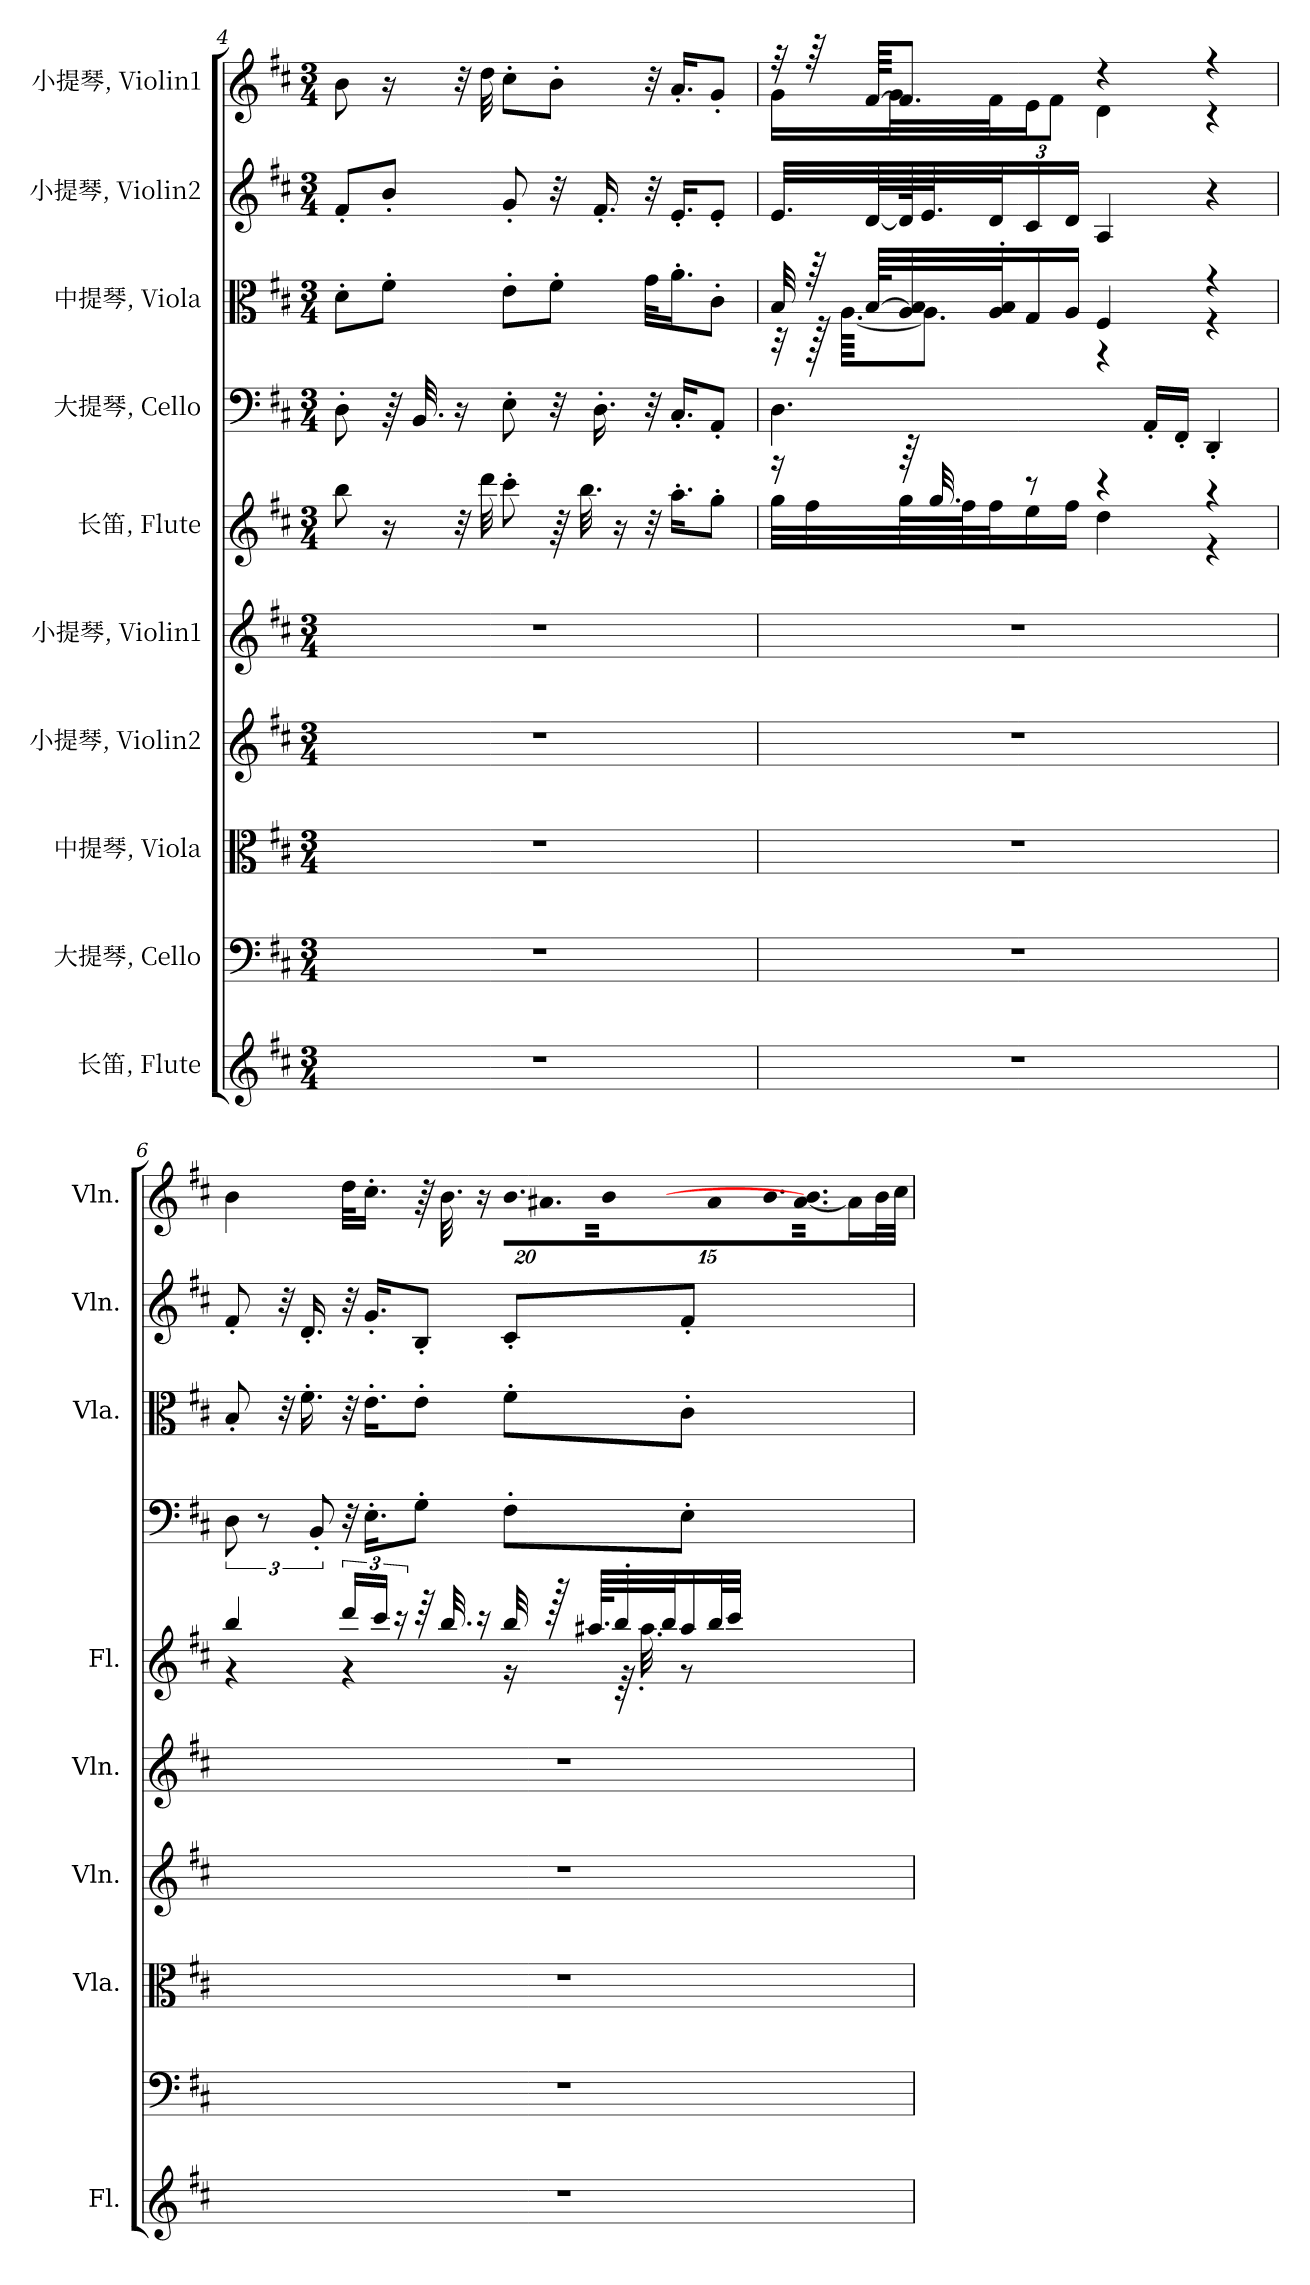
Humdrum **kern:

**kern	**kern	**kern	**kern	**kern	**kern	**kern	**kern	**kern	**kern
*part10	*part9	*part8	*part7	*part6	*part5	*part4	*part3	*part2	*part1
*staff10	*staff9	*staff8	*staff7	*staff6	*staff5	*staff4	*staff3	*staff2	*staff1
*I"长笛, Flute	*I"大提琴, Cello	*I"中提琴, Viola	*I"小提琴, Violin2	*I"小提琴, Violin1	*I"长笛, Flute	*I"大提琴, Cello	*I"中提琴, Viola	*I"小提琴, Violin2	*I"小提琴, Violin1
*I'Fl.	*	*I'Vla.	*I'Vln.	*I'Vln.	*I'Fl.	*	*I'Vla.	*I'Vln.	*I'Vln.
!!LO:PB:g=z
*clefG2	*clefF4	*clefC3	*clefG2	*clefG2	*clefG2	*clefF4	*clefC3	*clefG2	*clefG2
*k[f#c#]	*k[f#c#]	*k[f#c#]	*k[f#c#]	*k[f#c#]	*k[f#c#]	*k[f#c#]	*k[f#c#]	*k[f#c#]	*k[f#c#]
*M3/4	*M3/4	*M3/4	*M3/4	*M3/4	*M3/4	*M3/4	*M3/4	*M3/4	*M3/4
=4	=4	=4	=4	=4	=4	=4	=4	=4	=4
2.r	2.r	2.r	2.r	2.r	8bb\	8D'\	8d'\L	8f#'/L	8b\
.	.	.	.	.	16r	64r	8f#'\J	8b'/J	16r
.	.	.	.	.	.	32.BB/	.	.	.
.	.	.	.	.	32r	16r	.	.	32r
.	.	.	.	.	32ddd\	.	.	.	32dd\
.	.	.	.	.	8ccc#'\	8E'\	8e'\L	8g'/	8cc#'\L
.	.	.	.	.	64r	32r	8f#'\J	32r	8b'\J
.	.	.	.	.	32.bb\	.	.	.	.
.	.	.	.	.	.	16.D'\	.	16.f#'/	.
.	.	.	.	.	16r	.	.	.	.
.	.	.	.	.	32r	32r	32g\KLL	32r	32r
.	.	.	.	.	16.aa'\KL	16.C#'/KL	16.a'\J	16.e'/KL	16.a'/KL
.	.	.	.	.	8gg'\J	8AA'/J	8c#'\J	8e'/J	8g'/J
=5	=5	=5	=5	=5	=5	=5	=5	=5	=5
*	*	*	*	*	*^	*	*^	*	*^
2.r	2.r	2.r	2.r	2.r	16r	32gg\LLL	4.D\	32B/	32r	32.e/LLL	32r	16g\LL
.	.	.	.	.	.	32ff#\	.	64r	128r	.	64r	.
.	.	.	.	.	.	.	.	.	[64.A\KKKL	.	.	.
.	.	.	.	.	.	.	.	[64B/KLLL	.	[64d/L	[64f#/KKKL	.
.	.	.	.	.	64r	64gg\L	.	32A/ 32B/]	8.A\J]	128d/K]	8.f#/J]	32g\L
.	.	.	.	.	.	.	.	.	.	64.e/J	.	.
.	.	.	.	.	32.gg/	64ff#\J	.	.	.	.	.	.
.	.	.	.	.	.	32ff#\J	.	32A/' 32B/'J	.	32d/J	.	32f#\J
*	*	*	*	*	*	*	*	*	*	*	*	*Xbrackettup
.	.	.	.	.	8r	16ee\	.	16G/	.	16c#/	.	24e\J
.	.	.	.	.	.	.	.	.	.	.	.	12f#\J
.	.	.	.	.	.	16ff#\JJ	.	16A/JJ	.	16d/JJ	.	.
.	.	.	.	.	4r	4dd\	.	4F#/	4r	4A/	4r	4d\
.	.	.	.	.	.	.	16AA'/LL	.	.	.	.	.
.	.	.	.	.	.	.	16FF#'/JJ	.	.	.	.	.
.	.	.	.	.	4r	4r	4DD'/	4r	4r	4r	4r	4r
*	*	*	*	*	*	*	*	*v	*v	*	*v	*v
!!LO:PB:g=z
=6	=6	=6	=6	=6	=6	=6	=6	=6	=6	=6
2.r	2.r	2.r	2.r	2.r	4bb/	4r	12D\	8B'/	8f#'/	4b\
.	.	.	.	.	.	.	12r	.	.	.
.	.	.	.	.	.	.	.	32r	32r	.
.	.	.	.	.	.	.	.	16.f#'\	16.d'/	.
.	.	.	.	.	.	.	12BB'/	.	.	.
.	.	.	.	.	24ddd/LL	4r	32r	32r	32r	32dd\KLL
.	.	.	.	.	.	.	16.E'\KL	16.e'\KL	16.g'/KL	16.cc#'\JJ
.	.	.	.	.	24ccc#/JJ	.	.	.	.	.
.	.	.	.	.	24r	.	.	.	.	.
.	.	.	.	.	64r	.	8G'\J	8e'\J	8B'/J	64r
.	.	.	.	.	32.bb/	.	.	.	.	32.b\
.	.	.	.	.	16r	.	.	.	.	16r
!	!	!	!	!	!	!	!	!	!	!LO:N:vis=32.
.	.	.	.	.	32bb/	16r	8F#'\L	8f#'\L	8c#'/L	640%17b\LLLL
!	!	!	!	!	!	!	!	!	!	!LO:N:vis=32.
.	.	.	.	.	.	.	.	.	.	640%17a#X\
.	.	.	.	.	128r	.	.	.	.	.
.	.	.	.	.	64.aa#X/KLLL	.	.	.	.	.
.	.	.	.	.	.	.	.	.	.	1920ryy
!	!	!	!	!	!	!	!	!	!	!LO:N:vis=256%9
.	.	.	.	.	.	.	.	.	.	960%17b\
.	.	.	.	.	32bb'/	64r	.	.	.	.
!	!	!	!	!	!	!	!	!	!	!LO:N:vis=256%9
.	.	.	.	.	.	.	.	.	.	960%17a#\
.	.	.	.	.	.	32.aa#'\	.	.	.	.
!	!	!	!	!	!	!	!	!	!	!LO:N:vis=256.
.	.	.	.	.	.	.	.	.	.	[1920%17b\K
.	.	.	.	.	32bb/J	.	.	.	.	.
.	.	.	.	.	.	.	.	.	.	1920ryy
!	!	!	!	!	!	!	!	!	!	!LO:N:vis=32.
.	.	.	.	.	.	.	.	.	.	[640%17a#\ 640%17b\]JJ
.	.	.	.	.	16aa#/	8r	8E'\J	8c#'\J	8f#'/J	16a#\]
.	.	.	.	.	32bb/L	.	.	.	.	32b\L
.	.	.	.	.	32ccc#/JJJ	.	.	.	.	32cc#\JJJ
*	*	*	*	*	*v	*v	*	*	*	*
=	=	=	=	=	=	=	=	=	=
*-	*-	*-	*-	*-	*-	*-	*-	*-	*-
